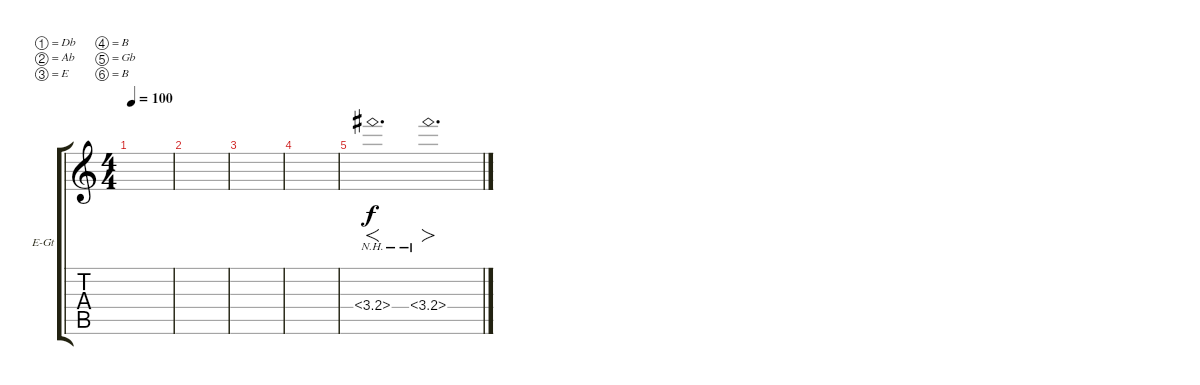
\bracketExtendMode groupsimilarinstruments
\firstSystemTrackNameOrientation horizontal
\otherSystemsTrackNameOrientation horizontal
\track ("Гитара" "E-Gt") {instrument distortionguitar}
\staff {score tabs}
\tuning (Db4 Ab3 E3 B2 Gb2 B1)
\ts (4 4)
\tempo 100
\clef g2
\ks c
|
|
|
|
3.4{nh}.1{f d} 3.4{nh}.1{fo d}
